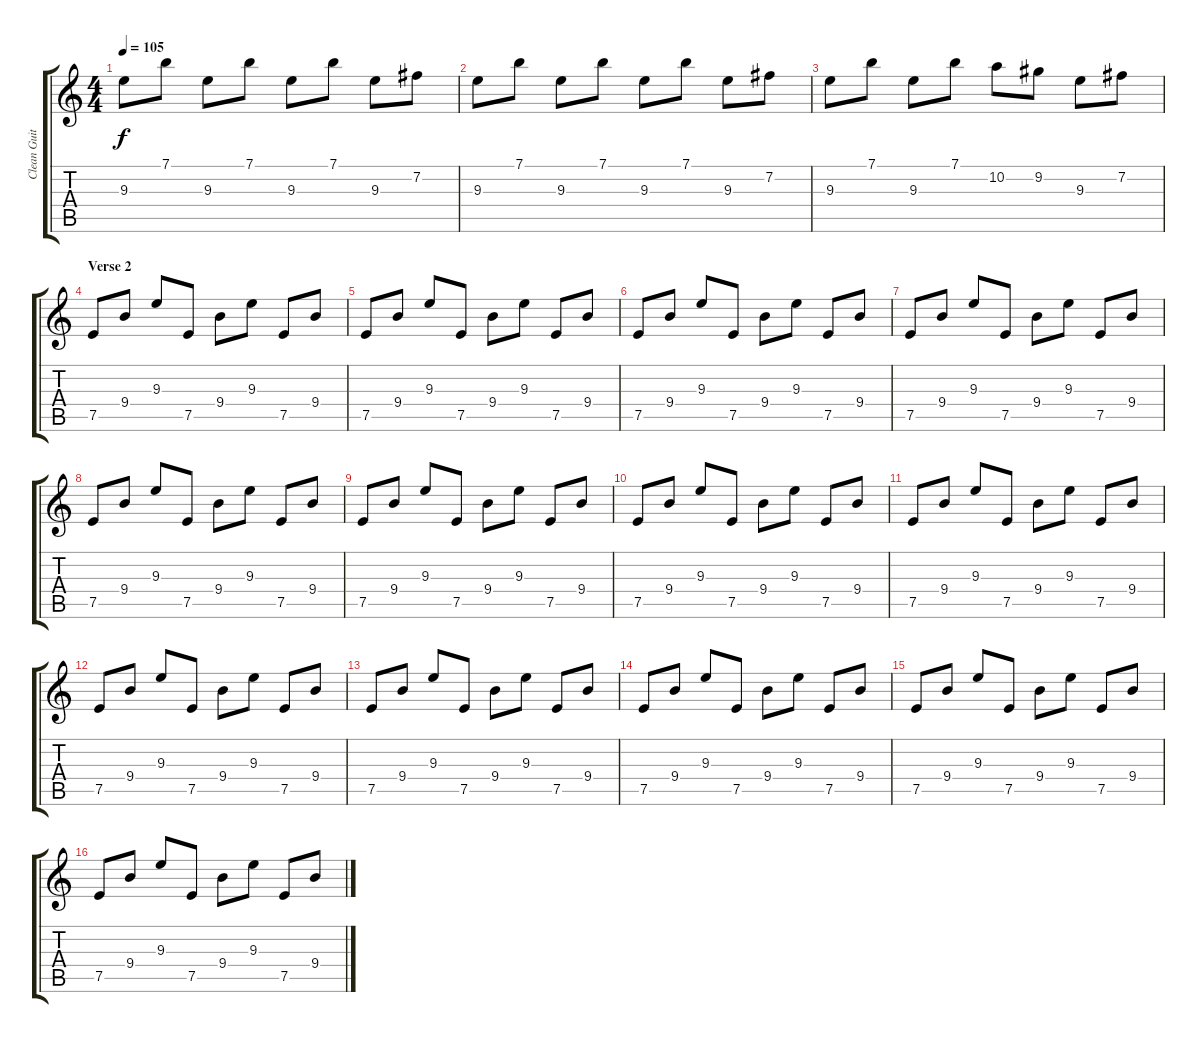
\track ("Clean Guitar" "Clean Guit") {instrument electricguitarclean}
\staff {score tabs}
\tuning (E4 B3 G3 D3 A2 E2) {hide}
\ts (4 4)
\tempo 105
\clef g2
\ks c
9.3.8{dy f} 7.1.8 9.3.8 7.1.8 9.3.8 7.1.8 9.3.8 7.2.8 |
9.3.8 7.1.8 9.3.8 7.1.8 9.3.8 7.1.8 9.3.8 7.2.8 |
9.3.8 7.1.8 9.3.8 7.1.8 10.2.8 9.2.8 9.3.8 7.2.8 |
\section ("" "Verse 2")
7.5.8 9.4.8 9.3.8 7.5.8 9.4.8 9.3.8 7.5.8 9.4.8 |
7.5.8 9.4.8 9.3.8 7.5.8 9.4.8 9.3.8 7.5.8 9.4.8 |
7.5.8 9.4.8 9.3.8 7.5.8 9.4.8 9.3.8 7.5.8 9.4.8 |
7.5.8 9.4.8 9.3.8 7.5.8 9.4.8 9.3.8 7.5.8 9.4.8 |
7.5.8 9.4.8 9.3.8 7.5.8 9.4.8 9.3.8 7.5.8 9.4.8 |
7.5.8 9.4.8 9.3.8 7.5.8 9.4.8 9.3.8 7.5.8 9.4.8 |
7.5.8 9.4.8 9.3.8 7.5.8 9.4.8 9.3.8 7.5.8 9.4.8 |
7.5.8 9.4.8 9.3.8 7.5.8 9.4.8 9.3.8 7.5.8 9.4.8 |
7.5.8 9.4.8 9.3.8 7.5.8 9.4.8 9.3.8 7.5.8 9.4.8 |
7.5.8 9.4.8 9.3.8 7.5.8 9.4.8 9.3.8 7.5.8 9.4.8 |
7.5.8 9.4.8 9.3.8 7.5.8 9.4.8 9.3.8 7.5.8 9.4.8 |
7.5.8 9.4.8 9.3.8 7.5.8 9.4.8 9.3.8 7.5.8 9.4.8 |
7.5.8 9.4.8 9.3.8 7.5.8 9.4.8 9.3.8 7.5.8 9.4.8
